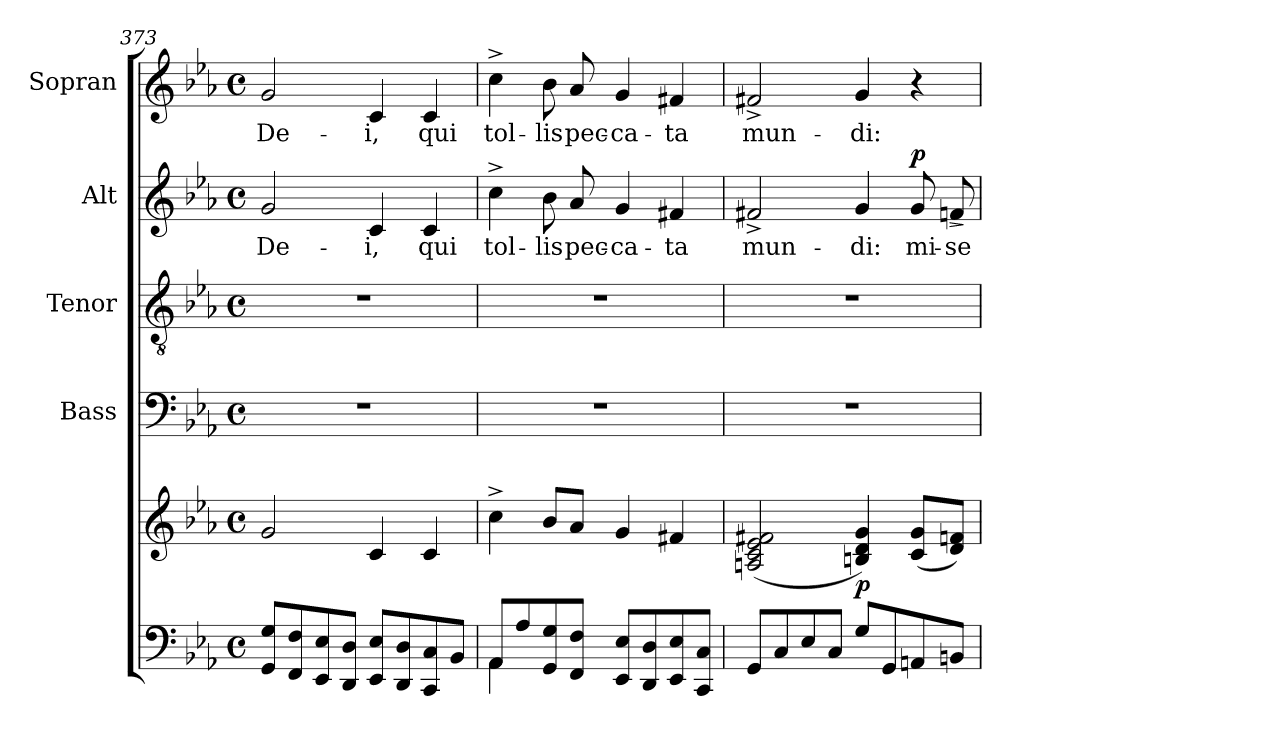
**kern	**kern	**dynam	**kern	**kern	**kern	**text	**dynam	**kern	**text
*part5	*part5	*part5	*part4	*part3	*part2	*part2	*part2	*part1	*part1
*staff6	*staff5	*staff5/6	*staff4	*staff3	*staff2	*staff2	*staff2	*staff1	*staff1
*	*	*	*I"Bass	*I"Tenor	*I"Alt	*	*	*I"Sopran	*
*	*	*	*I'B.	*I'T.	*I'A.	*	*	*I'S.	*
*clefF4	*clefG2	*	*clefF4	*clefGv2	*clefG2	*	*	*clefG2	*
*k[b-e-a-]	*k[b-e-a-]	*	*k[b-e-a-]	*k[b-e-a-]	*k[b-e-a-]	*	*	*k[b-e-a-]	*
*E-:	*E-:	*	*E-:	*E-:	*E-:	*	*	*E-:	*
*M4/4	*M4/4	*	*M4/4	*M4/4	*M4/4	*	*	*M4/4	*
*met(c)	*met(c)	*	*met(c)	*met(c)	*met(c)	*	*	*met(c)	*
=373	=373	=373	=373	=373	=373	=373	=373	=373	=373
!	!	!	!	!	!	!LO:LY:b	!	!	!LO:LY:b
8GG/ 8G/L	2g/	.	1r	1r	2g/	De-	.	2g/	De-
8FF/ 8F/	.	.	.	.	.	.	.	.	.
8EE-/ 8E-/	.	.	.	.	.	.	.	.	.
8DD/ 8D/J	.	.	.	.	.	.	.	.	.
!	!	!	!	!	!	!LO:LY:b	!	!	!LO:LY:b
8EE-/ 8E-/L	4c/	.	.	.	4c/	-i,	.	4c/	-i,
8DD/ 8D/	.	.	.	.	.	.	.	.	.
!	!	!	!	!	!	!LO:LY:b	!	!	!LO:LY:b
8CC/ 8C/	4c/	.	.	.	4c/	qui	.	4c/	qui
8BB-/J	.	.	.	.	.	.	.	.	.
=374	=374	=374	=374	=374	=374	=374	=374	=374	=374
*^	*	*	*	*	*	*	*	*	*
!	!	!	!	!	!	!	!LO:LY:b	!	!	!LO:LY:b
8AA-/L	4AA-\	4cc^>\	.	1r	1r	4cc^>\	tol-	.	4cc^>\	tol-
8A-/	.	.	.	.	.	.	.	.	.	.
!	!	!	!	!	!	!	!LO:LY:b	!	!	!LO:LY:b
8GG/ 8G/	4ryy	8b-/L	.	.	.	8b-\	-lis	.	8b-\	-lis
!	!	!	!	!	!	!	!LO:LY:b	!	!	!LO:LY:b
8FF/ 8F/J	.	8a-/J	.	.	.	8a-/	pec-	.	8a-/	pec-
!	!	!	!	!	!	!	!LO:LY:b	!	!	!LO:LY:b
8EE-/ 8E-/L	2ryy	4g/	.	.	.	4g/	-ca-	.	4g/	-ca-
8DD/ 8D/	.	.	.	.	.	.	.	.	.	.
!	!	!	!	!	!	!	!LO:LY:b	!	!	!LO:LY:b
8EE-/ 8E-/	.	4f#X/	.	.	.	4f#X/	-ta	.	4f#X/	-ta
8CC/ 8C/J	.	.	.	.	.	.	.	.	.	.
*v	*v	*	*	*	*	*	*	*	*	*
=375	=375	=375	=375	=375	=375	=375	=375	=375	=375
!	!	!	!	!	!	!LO:LY:b	!	!	!LO:LY:b
8GG/L	(<2An/ 2c/ 2e-/ 2f#X/	.	1r	1r	2f#X^>/	mun-	.	2f#X^>/	mun-
8C/	.	.	.	.	.	.	.	.	.
8E-/	.	.	.	.	.	.	.	.	.
8C/J	.	.	.	.	.	.	.	.	.
!	!	!LO:DY:b	!	!	!	!LO:LY:b	!	!	!LO:LY:b
8G/L	4Bn/ 4d/ 4g/)	p	.	.	4g/	-di:	.	4g/	-di:
8GG/	.	.	.	.	.	.	.	.	.
!	!	!	!	!	!	!LO:LY:b	!LO:DY:a	!	!
8AAn/	(<8c/ 8g/L	.	.	.	8g/	mi-	p	4r	.
!	!	!	!	!	!	!LO:LY:b	!LO:HP:b	!	!
8BBn/J	8d/ 8fn/J)	.	.	.	8fn/	-se-	>	.	.
.	.	.	.	.	.	.	]	.	.
=	=	=	=	=	=	=	=	=	=
*-	*-	*-	*-	*-	*-	*-	*-	*-	*-
